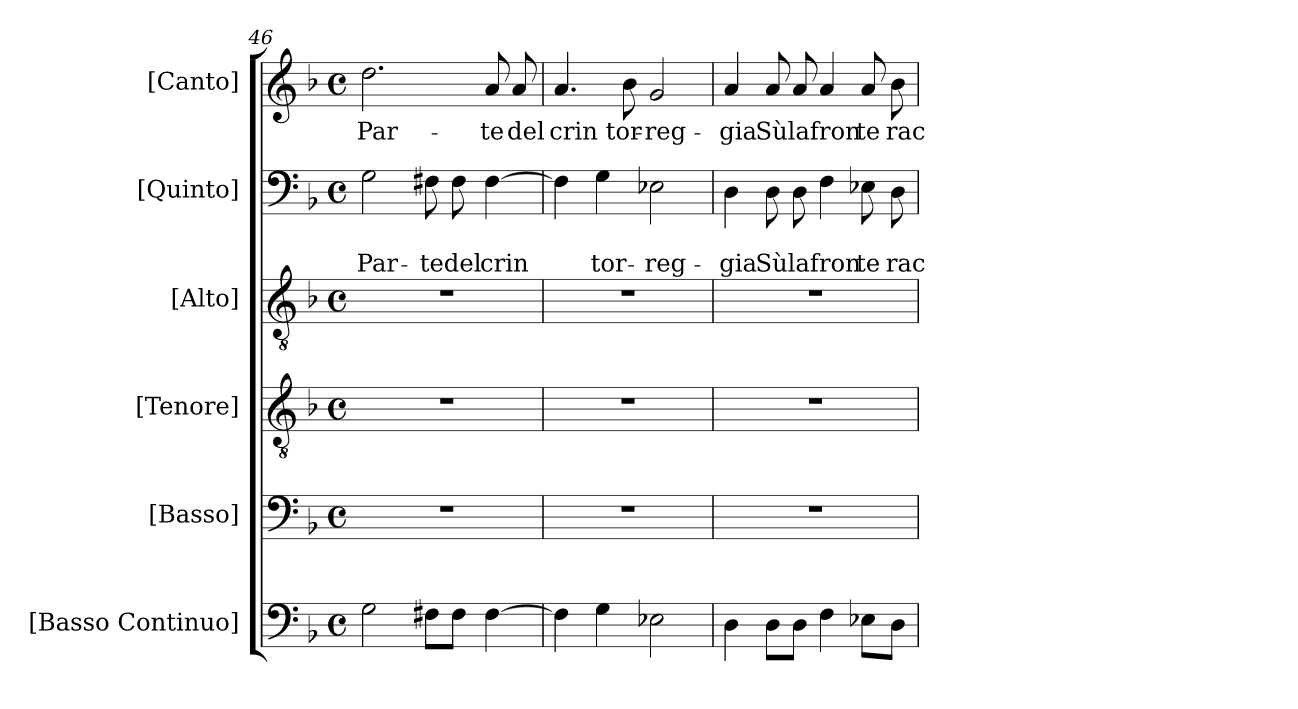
**kern	**kern	**kern	**kern	**kern	**text	**text	**kern	**text
*part6	*part5	*part4	*part3	*part2	*part2	*part2	*part1	*part1
*staff6	*staff5	*staff4	*staff3	*staff2	*staff2	*staff2	*staff1	*staff1
*I"[Basso Continuo]	*I"[Basso]	*I"[Tenore]	*I"[Alto]	*I"[Quinto]	*	*	*I"[Canto]	*
!!LO:PB:g=z
*clefF4	*clefF4	*clefGv2	*clefGv2	*clefF4	*	*	*clefG2	*
*k[b-]	*k[b-]	*k[b-]	*k[b-]	*k[b-]	*	*	*k[b-]	*
*F:	*F:	*F:	*F:	*F:	*	*	*F:	*
*M4/4	*M4/4	*M4/4	*M4/4	*M4/4	*	*	*M4/4	*
*met(c)	*met(c)	*met(c)	*met(c)	*met(c)	*	*	*met(c)	*
=46	=46	=46	=46	=46	=46	=46	=46	=46
!	!	!	!	!	!	!LO:LY:b	!	!LO:LY:b
2G\	1r	1r	1r	2G\	.	Par-	2.dd\	Par-
!	!	!	!	!	!	!LO:LY:b	!	!
8F#X\L	.	.	.	8F#X\	.	-te	.	.
!	!	!	!	!	!	!LO:LY:b	!	!
8F#\J	.	.	.	8F#\	.	del	.	.
!	!	!	!	!	!	!LO:LY:b	!	!LO:LY:b
[>4F#\	.	.	.	[>4F#\	.	crin	8a/	-te
!	!	!	!	!	!	!	!	!LO:LY:b
.	.	.	.	.	.	.	8a/	del
=47	=47	=47	=47	=47	=47	=47	=47	=47
!	!	!	!	!	!	!	!	!LO:LY:b
4F#\]	1r	1r	1r	4F#\]	.	.	4.a/	crin
!	!	!	!	!	!	!LO:LY:b	!	!
4G\	.	.	.	4G\	.	tor-	.	.
!	!	!	!	!	!	!	!	!LO:LY:b
.	.	.	.	.	.	.	8b-\	tor-
!	!	!	!	!	!	!LO:LY:b	!	!LO:LY:b:rj
2E-X\	.	.	.	2E-X\	.	-reg-	2g/	-reg-
=48	=48	=48	=48	=48	=48	=48	=48	=48
!	!	!	!	!	!	!LO:LY:b	!	!LO:LY:b
4D\	1r	1r	1r	4D\	.	-gia	4a/	-gia
!	!	!	!	!	!	!LO:LY:b	!	!LO:LY:b
8D\L	.	.	.	8D\	.	Sù	8a/	Sù
!	!	!	!	!	!	!LO:LY:b	!	!LO:LY:b
8D\J	.	.	.	8D\	.	lafron	8a/	lafron
4F\	.	.	.	4F\	.	.	4a/	.
!	!	!	!	!	!	!LO:LY:b	!	!LO:LY:b
8E-X\L	.	.	.	8E-X\	.	te	8a/	te
!	!	!	!	!	!	!LO:LY:b	!	!LO:LY:b
8D\J	.	.	.	8D\	.	rac-	8b-\	rac-
=	=	=	=	=	=	=	=	=
*-	*-	*-	*-	*-	*-	*-	*-	*-
